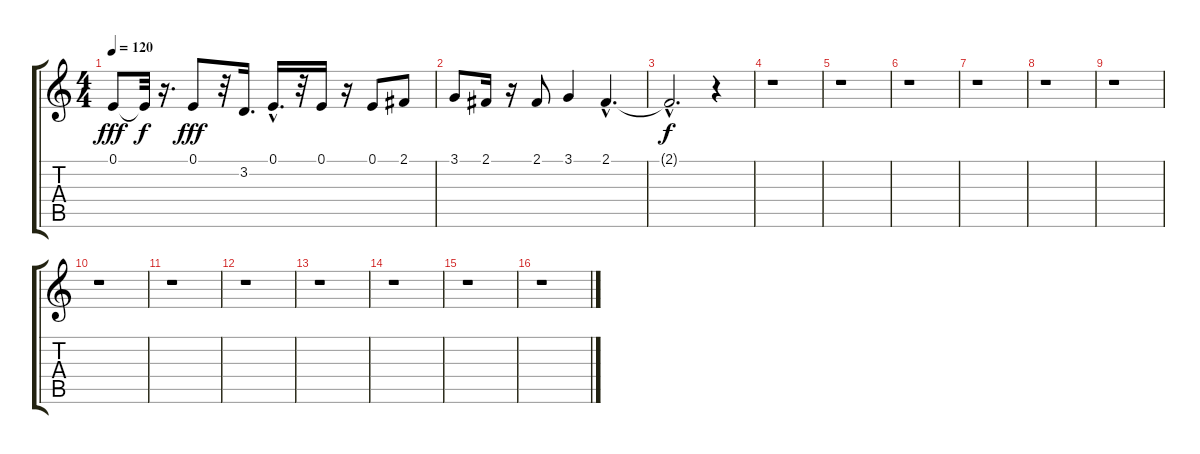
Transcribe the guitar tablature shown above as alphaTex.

\track "" {instrument acousticgrandpiano}
\staff {score tabs}
\tuning (E4 B3 G3 D3 A2 E2) {hide}
\ts (4 4)
\tempo 120
\clef g2
\ks c
0.1.8{dy fff} 0.1{t}.32{dy f} r.16{d} 0.1.8{dy fff} r.32 3.2.16{d} 0.1{hac}.16{d} r.32 0.1.16 r.16 0.1.8 2.1.8 |
3.1.8 2.1.16 r.16 2.1.8 3.1.4 2.1{hac}.4{d} |
2.1{hac t}.2{d dy f} r.4 |
r.1 |
r.1 |
r.1 |
r.1 |
r.1 |
r.1 |
r.1 |
r.1 |
r.1 |
r.1 |
r.1 |
r.1 |
r.1
